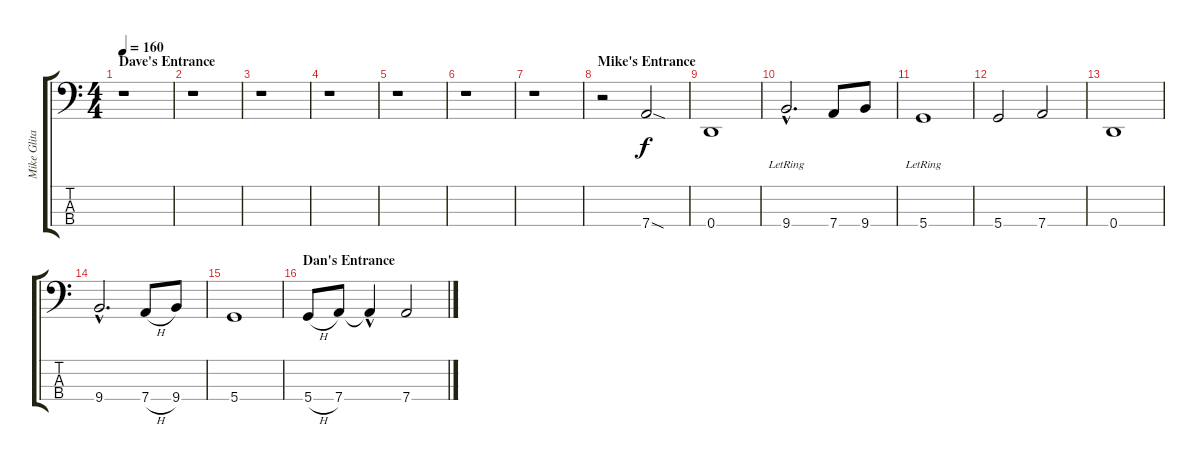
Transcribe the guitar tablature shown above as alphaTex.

\track ("Mike Glita" "Mike Glita") {instrument electricbasspick}
\staff {score tabs}
\tuning (G2 D2 A1 D1) {hide}
\ts (4 4)
\section ("" "Dave's Entrance")
\tempo 160
\clef f4
\ks c
r.1{dy f} |
r.1 |
r.1 |
r.1 |
r.1 |
r.1 |
r.1 |
\section ("" "Mike's Entrance")
r.2 7.4{sod}.2 |
0.4.1 |
9.4{hac lr}.2{d} 7.4.8 9.4.8 |
5.4{lr}.1 |
5.4.2 7.4.2 |
0.4.1 |
9.4{hac}.2{d} 7.4{h}.8 9.4.8 |
5.4.1 |
\section ("" "Dan's Entrance")
5.4{h}.8 7.4.8 7.4{hac t}.4 7.4.2
